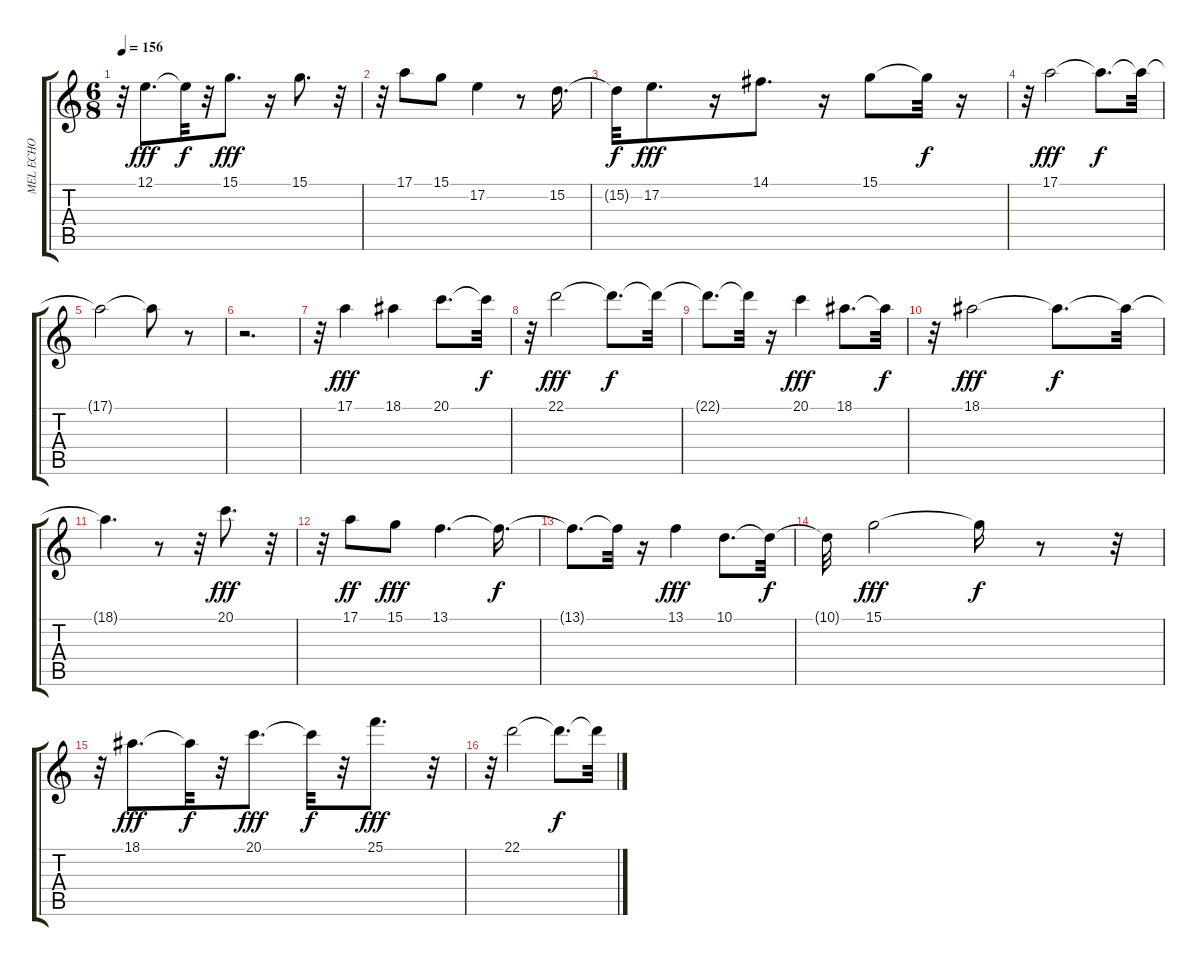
\track ("MEL ECHO" "MEL ECHO") {instrument vibraphone}
\staff {score tabs}
\tuning (E4 B3 G3 D3 A2 E2) {hide}
\ts (6 8)
\tempo 156
\clef g2
\ks c
r.32{dy f} 12.1.8{d dy fff} 12.1{t}.32{dy f} r.32 15.1.8{d dy fff} r.16 15.1.8{d} r.32 |
r.32 17.1.8 15.1.8 17.2.4 r.8 15.2.16{d} |
15.2{t}.32{dy f} 17.2.8{d dy fff} r.16 14.1.8{d} r.16 15.1.8 15.1{t}.32{dy f} r.16 |
r.32 17.1.2{dy fff} 17.1{t}.8{d dy f} 17.1{t}.32 |
17.1{t}.2 17.1{t}.8 r.8 |
r.2{d} |
r.32 17.1.4{dy fff} 18.1.4 20.1.8{d} 20.1{t}.32{dy f} |
r.32 22.1.2{dy fff} 22.1{t}.8{d dy f} 22.1{t}.32 |
22.1{t}.8{d} 22.1{t}.32 r.16 20.1.4{dy fff} 18.1.8{d} 18.1{t}.32{dy f} |
r.32 18.1.2{dy fff} 18.1{t}.8{d dy f} 18.1{t}.32 |
18.1{t}.4{d} r.8 r.32 20.1.8{d dy fff} r.32 |
r.32 17.1.8{dy ff} 15.1.8{dy fff} 13.1.4{d} 13.1{t}.16{d dy f} |
13.1{t}.8{d} 13.1{t}.32 r.16 13.1.4{dy fff} 10.1.8{d} 10.1{t}.32{dy f} |
10.1{t}.32 15.1.2{dy fff} 15.1{t}.16{dy f} r.8 r.32 |
r.32 18.1.8{d dy fff} 18.1{t}.32{dy f} r.32 20.1.8{d dy fff} 20.1{t}.32{dy f} r.32 25.1.8{d dy fff} r.32 |
r.32 22.1.2 22.1{t}.8{d dy f} 22.1{t}.32
